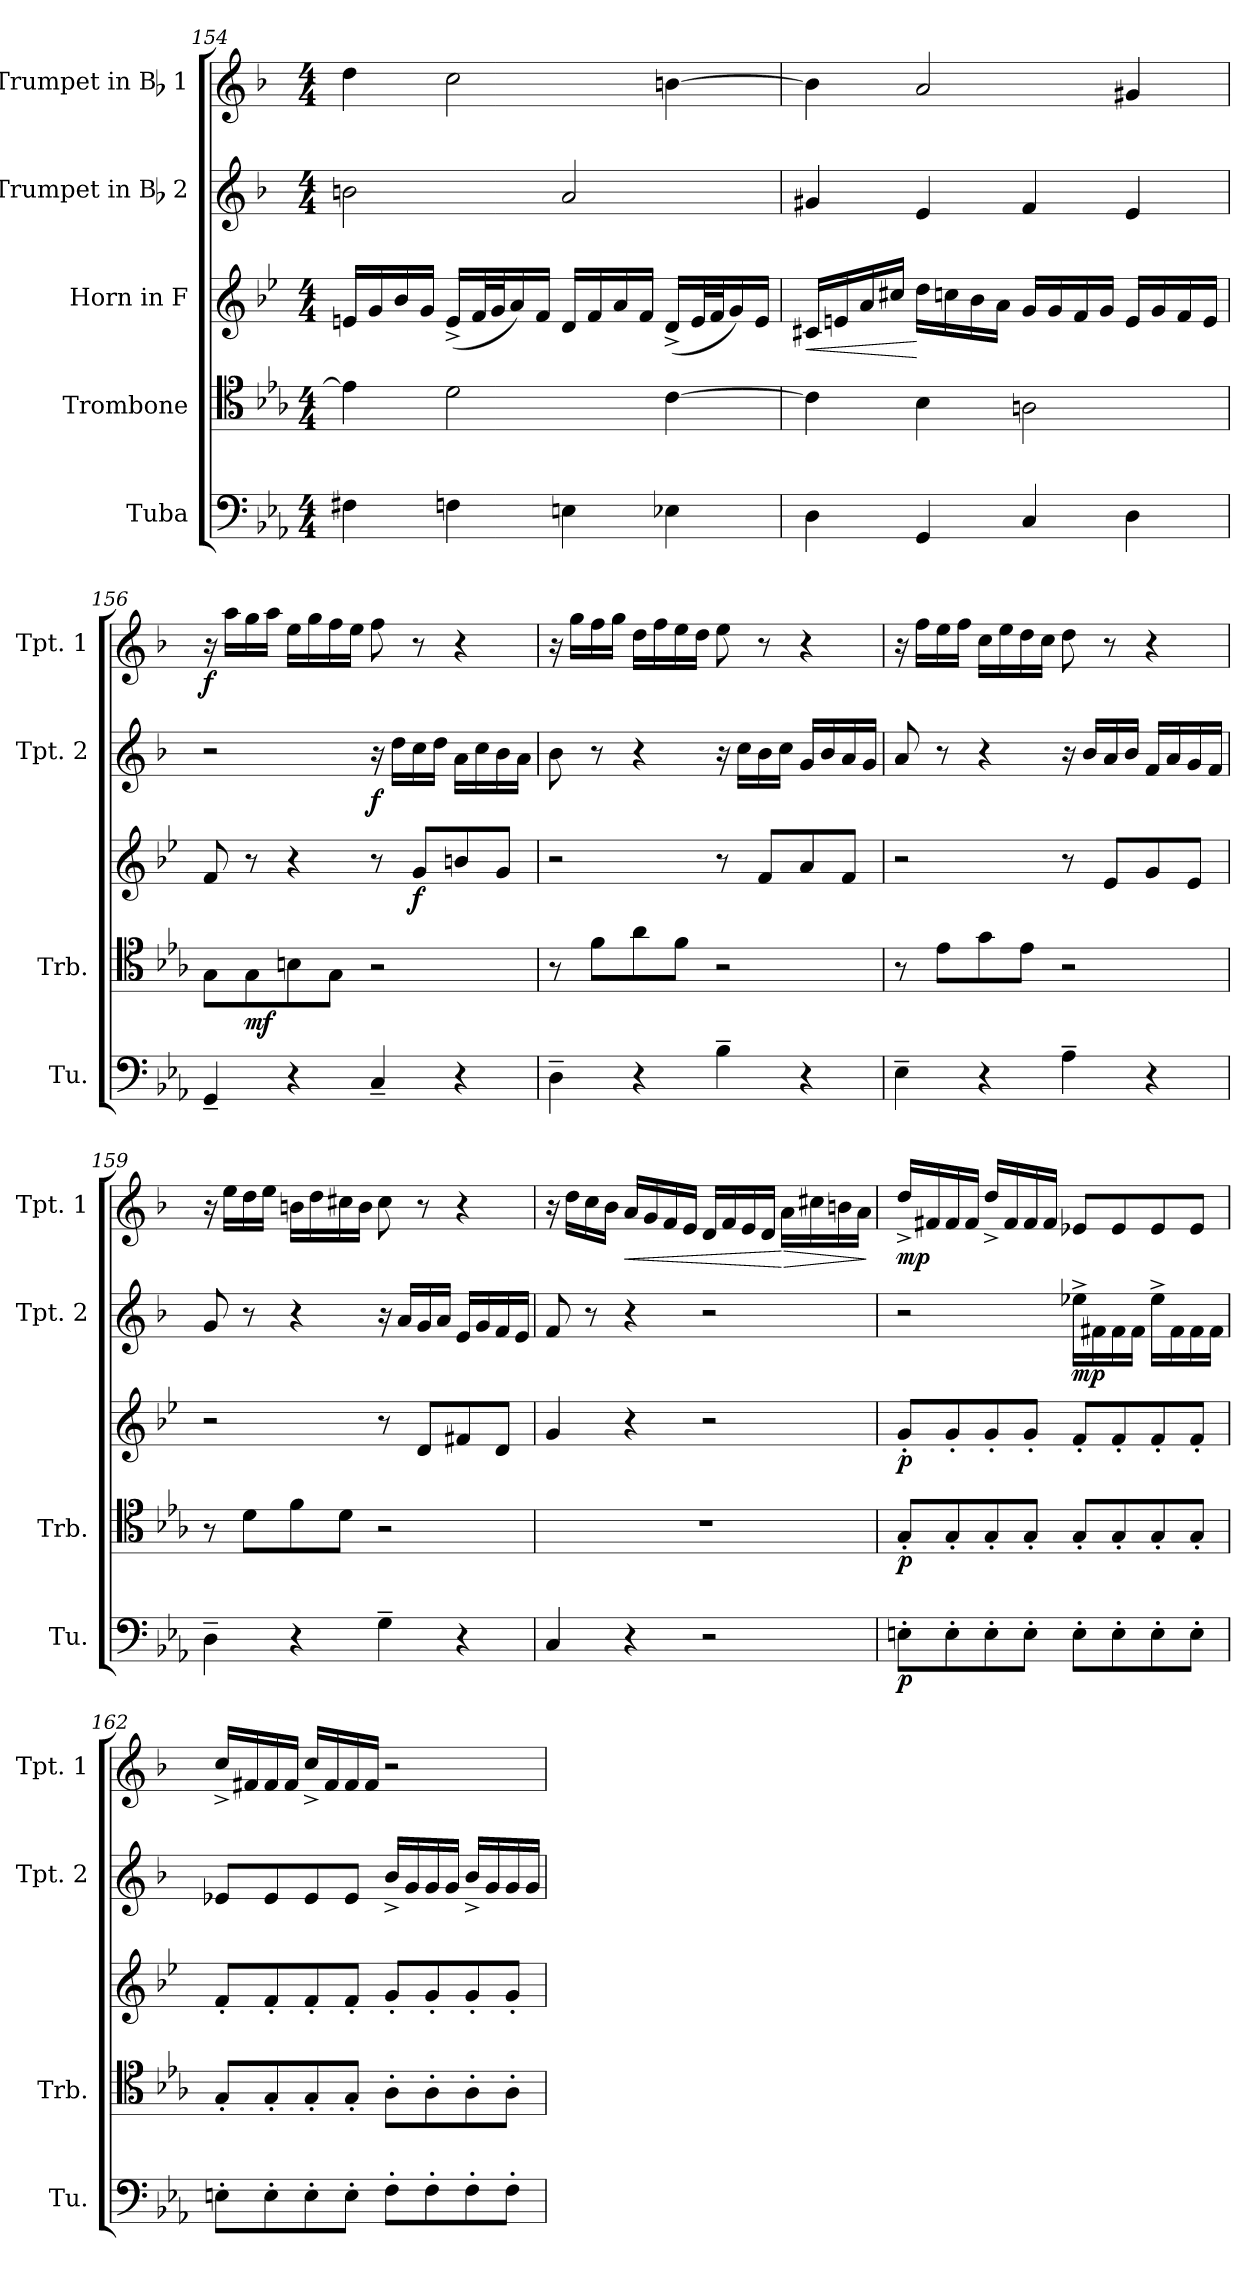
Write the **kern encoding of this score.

**kern	**dynam	**kern	**dynam	**kern	**dynam	**kern	**dynam	**kern	**dynam
*part5	*part5	*part4	*part4	*part3	*part3	*part2	*part2	*part1	*part1
*staff5	*staff5	*staff4	*staff4	*staff3	*staff3	*staff2	*staff2	*staff1	*staff1
*I"Tuba	*	*I"Trombone	*	*I"Horn in F	*	*I"Trumpet in Bb 2	*	*I"Trumpet in Bb 1	*
*I'Tu.	*	*I'Trb.	*	*	*	*I'Tpt. 2	*	*I'Tpt. 1	*
*clefF4	*	*clefC4	*	*clefG2	*	*clefG2	*	*clefG2	*
*	*	*	*	*ITrd4c7	*	*ITrd1c2	*	*ITrd1c2	*
*k[b-e-a-]	*	*k[b-e-a-]	*	*k[b-e-a-]	*	*k[b-e-a-]	*	*k[b-e-a-]	*
*M4/4	*	*M4/4	*	*M4/4	*	*M4/4	*	*M4/4	*
=154	=154	=154	=154	=154	=154	=154	=154	=154	=154
4F#X\	.	4e-\]	.	16An/LL	.	2an\	.	4cc\	.
.	.	.	.	16c/	.	.	.	.	.
.	.	.	.	16e-/	.	.	.	.	.
.	.	.	.	16c/JJ	.	.	.	.	.
4Fn\	.	2d\	.	(16A^/LL	.	.	.	2b-\	.
.	.	.	.	32B-/L	.	.	.	.	.
.	.	.	.	32c/J	.	.	.	.	.
.	.	.	.	16d/)	.	.	.	.	.
.	.	.	.	16B-/JJ	.	.	.	.	.
4En\	.	.	.	16G/LL	.	2g/	.	.	.
.	.	.	.	16B-/	.	.	.	.	.
.	.	.	.	16d/	.	.	.	.	.
.	.	.	.	16B-/JJ	.	.	.	.	.
4E-X\	.	[4c\	.	(16G^/LL	.	.	.	[4an\	.
.	.	.	.	32A/L	.	.	.	.	.
.	.	.	.	32B-/J	.	.	.	.	.
.	.	.	.	16c/)	.	.	.	.	.
.	.	.	.	16A/JJ	.	.	.	.	.
!!LO:LB:g=z
=155	=155	=155	=155	=155	=155	=155	=155	=155	=155
!	!	!	!	!	!LO:HP:b	!	!	!	!
4D\	.	4c\]	.	16F#X/LL	<	4f#X/	.	4a\]	.
.	.	.	.	16An/	.	.	.	.	.
.	.	.	.	16d/	.	.	.	.	.
.	.	.	.	16f#X/JJ	.	.	.	.	.
4GG/	.	4B-\	.	16g\LL	[	4d/	.	2g/	.
.	.	.	.	16fn\	.	.	.	.	.
.	.	.	.	16e-\	.	.	.	.	.
.	.	.	.	16d\JJ	.	.	.	.	.
4C/	.	2An\	.	16c/LL	.	4e-/	.	.	.
.	.	.	.	16c/	.	.	.	.	.
.	.	.	.	16B-/	.	.	.	.	.
.	.	.	.	16c/JJ	.	.	.	.	.
4D\	.	.	.	16A/LL	.	4d/	.	4f#X/	.
.	.	.	.	16c/	.	.	.	.	.
.	.	.	.	16B-/	.	.	.	.	.
.	.	.	.	16A/JJ	.	.	.	.	.
=156	=156	=156	=156	=156	=156	=156	=156	=156	=156
!	!	!	!	!	!	!	!	!	!LO:DY:b
4GG~/	.	8G\L	.	8B-/	.	2r	.	16r	f
.	.	.	.	.	.	.	.	16gg\LL	.
!	!	!	!LO:DY:b	!	!	!	!	!	!
.	.	8G\	mf	8r	.	.	.	16ff\	.
.	.	.	.	.	.	.	.	16gg\JJ	.
4r	.	8Bn\	.	4r	.	.	.	16dd\LL	.
.	.	.	.	.	.	.	.	16ff\	.
.	.	8G\J	.	.	.	.	.	16ee-\	.
.	.	.	.	.	.	.	.	16dd\JJ	.
!	!	!	!	!	!	!	!LO:DY:b	!	!
4C~/	.	2r	.	8r	.	16r	f	8ee-\	.
.	.	.	.	.	.	16cc\LL	.	.	.
!	!	!	!	!	!LO:DY:b	!	!	!	!
.	.	.	.	8c/L	f	16b-\	.	8r	.
.	.	.	.	.	.	16cc\JJ	.	.	.
4r	.	.	.	8en/	.	16g\LL	.	4r	.
.	.	.	.	.	.	16b-\	.	.	.
.	.	.	.	8c/J	.	16a-\	.	.	.
.	.	.	.	.	.	16g\JJ	.	.	.
!!LO:PB:g=z
=157	=157	=157	=157	=157	=157	=157	=157	=157	=157
4D~\	.	8r	.	2r	.	8a-\	.	16r	.
.	.	.	.	.	.	.	.	16ff\LL	.
.	.	8f\L	.	.	.	8r	.	16ee-\	.
.	.	.	.	.	.	.	.	16ff\JJ	.
4r	.	8a-\	.	.	.	4r	.	16cc\LL	.
.	.	.	.	.	.	.	.	16ee-\	.
.	.	8f\J	.	.	.	.	.	16dd\	.
.	.	.	.	.	.	.	.	16cc\JJ	.
4B-~\	.	2r	.	8r	.	16r	.	8dd\	.
.	.	.	.	.	.	16b-\LL	.	.	.
.	.	.	.	8B-/L	.	16a-\	.	8r	.
.	.	.	.	.	.	16b-\JJ	.	.	.
4r	.	.	.	8d/	.	16f/LL	.	4r	.
.	.	.	.	.	.	16a-/	.	.	.
.	.	.	.	8B-/J	.	16g/	.	.	.
.	.	.	.	.	.	16f/JJ	.	.	.
=158	=158	=158	=158	=158	=158	=158	=158	=158	=158
4E-~\	.	8r	.	2r	.	8g/	.	16r	.
.	.	.	.	.	.	.	.	16ee-\LL	.
.	.	8e-\L	.	.	.	8r	.	16dd\	.
.	.	.	.	.	.	.	.	16ee-\JJ	.
4r	.	8g\	.	.	.	4r	.	16b-\LL	.
.	.	.	.	.	.	.	.	16dd\	.
.	.	8e-\J	.	.	.	.	.	16cc\	.
.	.	.	.	.	.	.	.	16b-\JJ	.
4A-~\	.	2r	.	8r	.	16r	.	8cc\	.
.	.	.	.	.	.	16a-/LL	.	.	.
.	.	.	.	8A-/L	.	16g/	.	8r	.
.	.	.	.	.	.	16a-/JJ	.	.	.
4r	.	.	.	8c/	.	16e-/LL	.	4r	.
.	.	.	.	.	.	16g/	.	.	.
.	.	.	.	8A-/J	.	16f/	.	.	.
.	.	.	.	.	.	16e-/JJ	.	.	.
!!LO:LB:g=z
=159	=159	=159	=159	=159	=159	=159	=159	=159	=159
4D~\	.	8r	.	2r	.	8f/	.	16r	.
.	.	.	.	.	.	.	.	16dd\LL	.
.	.	8d\L	.	.	.	8r	.	16cc\	.
.	.	.	.	.	.	.	.	16dd\JJ	.
4r	.	8f\	.	.	.	4r	.	16an\LL	.
.	.	.	.	.	.	.	.	16cc\	.
.	.	8d\J	.	.	.	.	.	16bn\	.
.	.	.	.	.	.	.	.	16a\JJ	.
4G~\	.	2r	.	8r	.	16r	.	8b\	.
.	.	.	.	.	.	16g/LL	.	.	.
.	.	.	.	8G/L	.	16f/	.	8r	.
.	.	.	.	.	.	16g/JJ	.	.	.
4r	.	.	.	8Bn/	.	16d/LL	.	4r	.
.	.	.	.	.	.	16f/	.	.	.
.	.	.	.	8G/J	.	16e-/	.	.	.
.	.	.	.	.	.	16d/JJ	.	.	.
=160	=160	=160	=160	=160	=160	=160	=160	=160	=160
4C/	.	1r	.	4c/	.	8e-/	.	16r	.
.	.	.	.	.	.	.	.	16cc\LL	.
.	.	.	.	.	.	8r	.	16b-\	.
.	.	.	.	.	.	.	.	16a-\JJ	.
!	!	!	!	!	!	!	!	!	!LO:HP:b
4r	.	.	.	4r	.	4r	.	16g/LL	<
.	.	.	.	.	.	.	.	16f/	.
.	.	.	.	.	.	.	.	16e-/	.
.	.	.	.	.	.	.	.	16d/JJ	.
2r	.	.	.	2r	.	2r	.	16c/LL	.
.	.	.	.	.	.	.	.	16e-/	.
.	.	.	.	.	.	.	.	16d/	.
.	.	.	.	.	.	.	.	16c/JJ	.
!	!	!	!	!	!	!	!	!	!LO:HP:n=1:b
.	.	.	.	.	.	.	.	16g\LL	[ >
.	.	.	.	.	.	.	.	16bn\	.
.	.	.	.	.	.	.	.	16an\	.
.	.	.	.	.	.	.	.	16g\JJ	.
.	.	.	.	.	.	.	.	.	]
!!LO:PB:g=z
=161	=161	=161	=161	=161	=161	=161	=161	=161	=161
!	!LO:DY:b	!	!LO:DY:b	!	!LO:DY:b	!	!	!	!LO:DY:b
8En'\L	p	8G'/L	p	8c'/L	p	2r	.	16cc^/LL	mp
.	.	.	.	.	.	.	.	16en/	.
8E'\	.	8G'/	.	8c'/	.	.	.	16e/	.
.	.	.	.	.	.	.	.	16e/JJ	.
8E'\	.	8G'/	.	8c'/	.	.	.	16cc^/LL	.
.	.	.	.	.	.	.	.	16e/	.
8E'\J	.	8G'/J	.	8c'/J	.	.	.	16e/	.
.	.	.	.	.	.	.	.	16e/JJ	.
!	!	!	!	!	!	!	!LO:DY:b	!	!
8E'\L	.	8G'/L	.	8B-'/L	.	16dd-X^\LL	mp	8d-X/L	.
.	.	.	.	.	.	16en\	.	.	.
8E'\	.	8G'/	.	8B-'/	.	16e\	.	8d-/	.
.	.	.	.	.	.	16e\JJ	.	.	.
8E'\	.	8G'/	.	8B-'/	.	16dd-^\LL	.	8d-/	.
.	.	.	.	.	.	16e\	.	.	.
8E'\J	.	8G'/J	.	8B-'/J	.	16e\	.	8d-/J	.
.	.	.	.	.	.	16e\JJ	.	.	.
=162	=162	=162	=162	=162	=162	=162	=162	=162	=162
8En'\L	.	8G'/L	.	8B-'/L	.	8d-X/L	.	16b-^/LL	.
.	.	.	.	.	.	.	.	16en/	.
8E'\	.	8G'/	.	8B-'/	.	8d-/	.	16e/	.
.	.	.	.	.	.	.	.	16e/JJ	.
8E'\	.	8G'/	.	8B-'/	.	8d-/	.	16b-^/LL	.
.	.	.	.	.	.	.	.	16e/	.
8E'\J	.	8G'/J	.	8B-'/J	.	8d-/J	.	16e/	.
.	.	.	.	.	.	.	.	16e/JJ	.
8F'\L	.	8A-'\L	.	8c'/L	.	16a-^/LL	.	2r	.
.	.	.	.	.	.	16f/	.	.	.
8F'\	.	8A-'\	.	8c'/	.	16f/	.	.	.
.	.	.	.	.	.	16f/JJ	.	.	.
8F'\	.	8A-'\	.	8c'/	.	16a-^/LL	.	.	.
.	.	.	.	.	.	16f/	.	.	.
8F'\J	.	8A-'\J	.	8c'/J	.	16f/	.	.	.
.	.	.	.	.	.	16f/JJ	.	.	.
=	=	=	=	=	=	=	=	=	=
*-	*-	*-	*-	*-	*-	*-	*-	*-	*-
